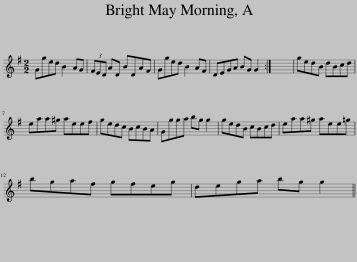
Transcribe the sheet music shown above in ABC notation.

X:1
L:1/8
M:2/2
I:linebreak $
K:G
V:1 treble
V:1
 Gged B2 AG | (3FED AD BDAF | Gged B2 AF | DEGA BG G2 :| x8 | %5
 gedB dBcd |$ eaa^g aeef | gedc BcBA | Ggga bg g2 | gedB cBcd | %10
 eaa^g aee=g |$ bgaf gfeg | dega bg g2 || %13
